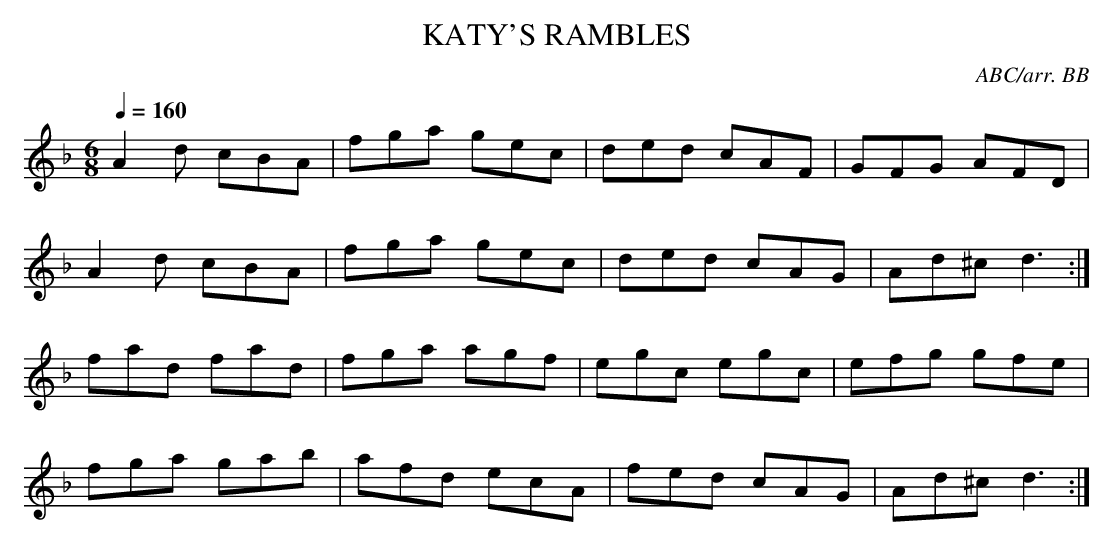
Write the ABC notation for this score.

X:1
T:KATY'S RAMBLES
C:ABC/arr. BB
Q:1/4=160
L:1/8
M:6/8
K:Dm
A2d cBA|fga gec|ded cAF|GFG AFD|
A2d cBA|fga gec|ded cAG|Ad^c d3 :|
fad fad|fga agf|egc egc|efg gfe|
fga gab|afd ecA|fed cAG|Ad^c d3 :|
